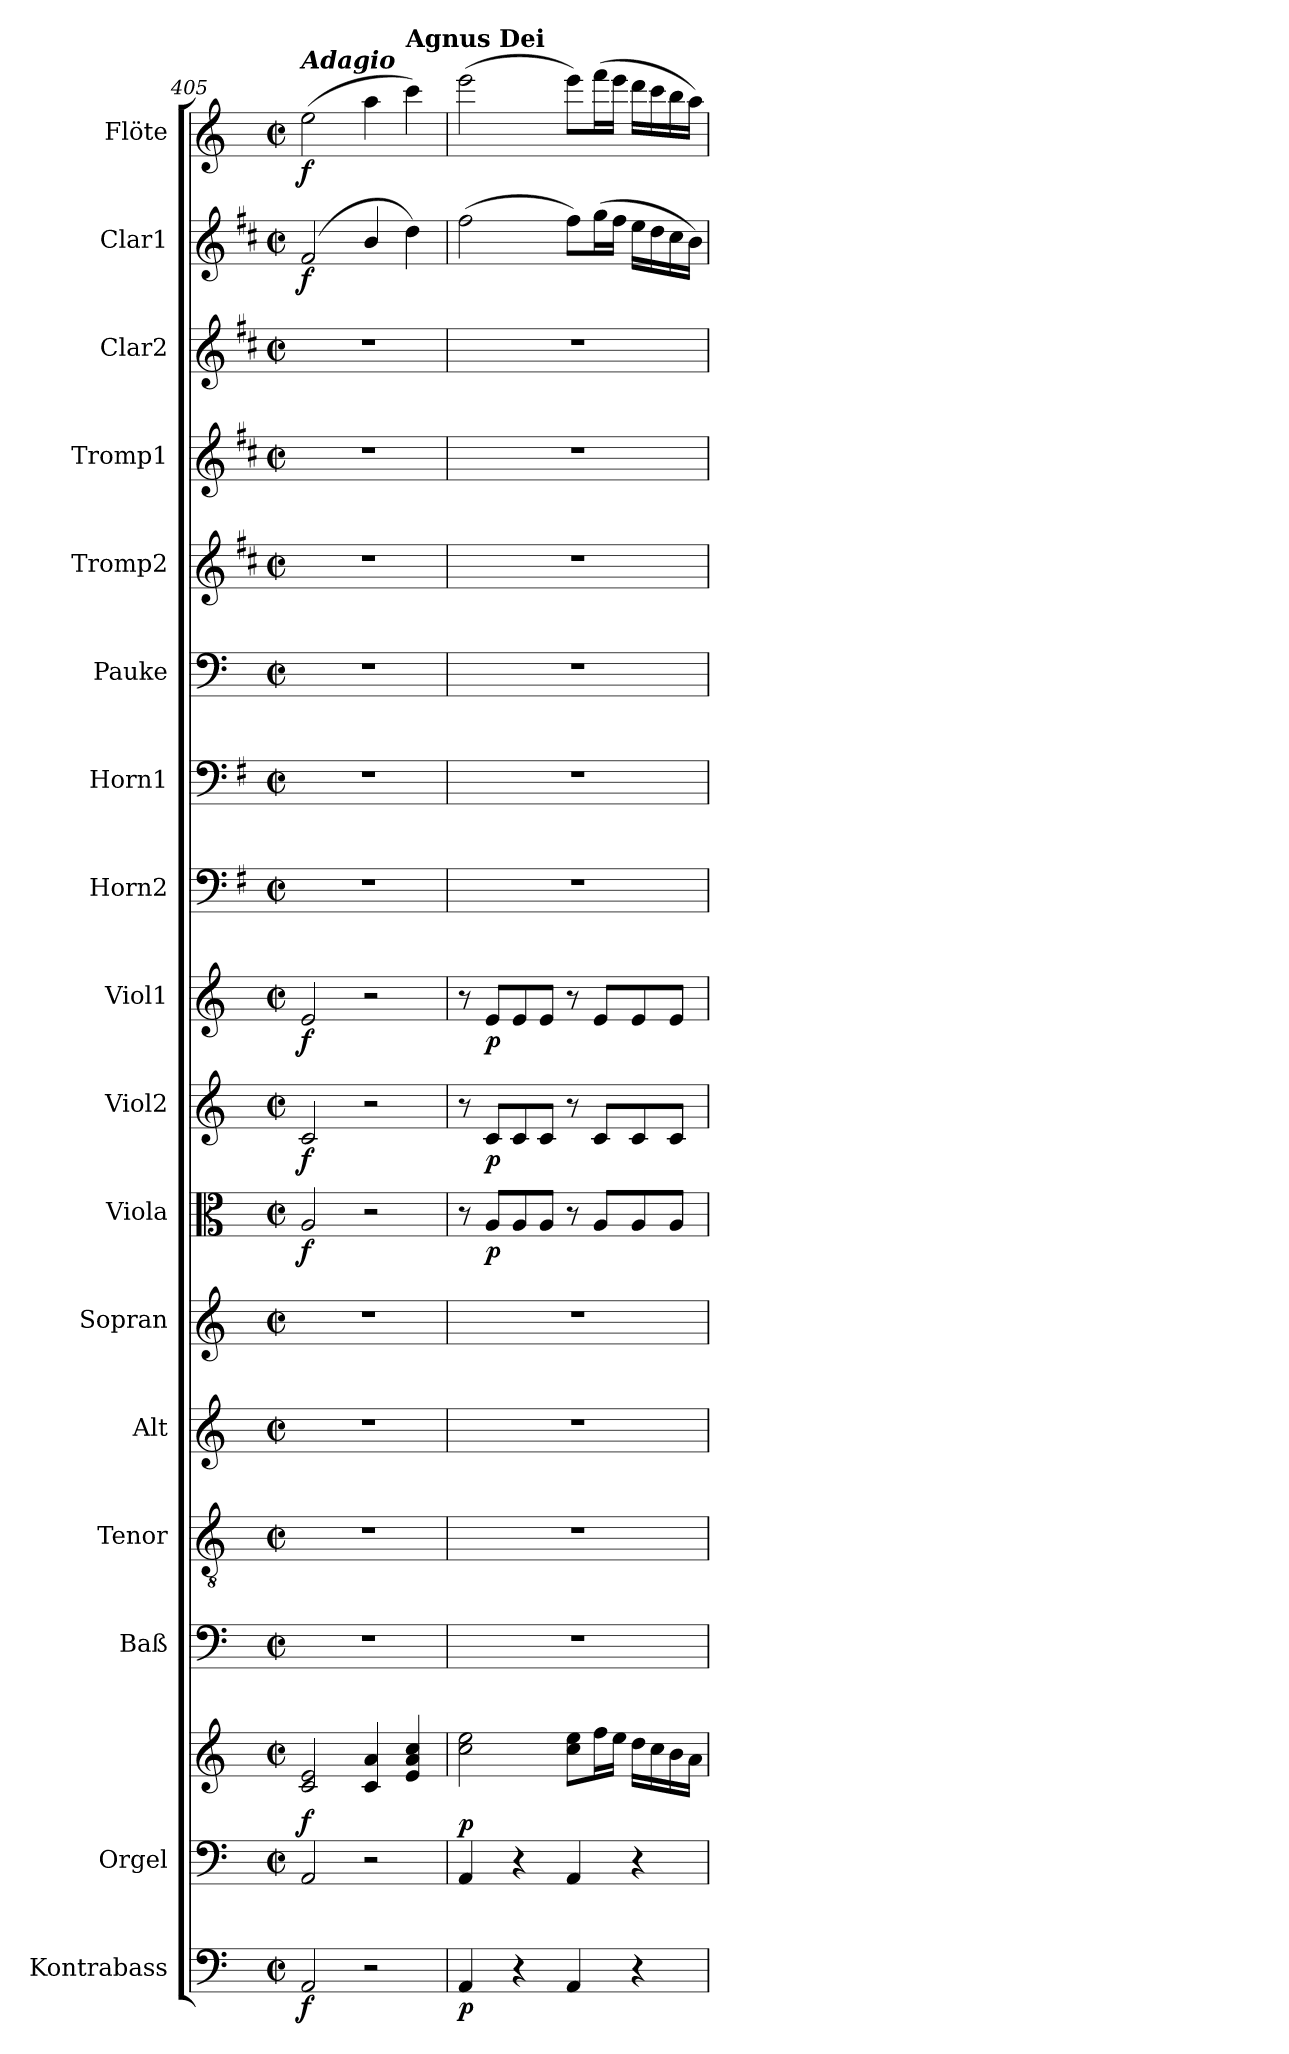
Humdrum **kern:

**kern	**dynam	**kern	**kern	**dynam	**kern	**kern	**kern	**kern	**kern	**dynam	**kern	**dynam	**kern	**dynam	**kern	**kern	**kern	**kern	**kern	**kern	**kern	**dynam	**kern	**dynam
*part17	*part17	*part16	*part16	*part16	*part15	*part14	*part13	*part12	*part11	*part11	*part10	*part10	*part9	*part9	*part8	*part7	*part6	*part5	*part4	*part3	*part2	*part2	*part1	*part1
*staff18	*staff18	*staff17	*staff16	*staff16/17	*staff15	*staff14	*staff13	*staff12	*staff11	*staff11	*staff10	*staff10	*staff9	*staff9	*staff8	*staff7	*staff6	*staff5	*staff4	*staff3	*staff2	*staff2	*staff1	*staff1
*I"Kontrabass	*	*I"Orgel	*	*	*I"Baß	*I"Tenor	*I"Alt	*I"Sopran	*I"Viola	*	*I"Viol2	*	*I"Viol1	*	*I"Horn2	*I"Horn1	*I"Pauke	*I"Tromp2	*I"Tromp1	*I"Clar2	*I"Clar1	*	*I"Flöte	*
*I'Kb	*	*	*	*	*I'B	*I'T	*I'A	*I'S	*I'Vla	*	*I'Vl2	*	*I'Vl1	*	*I'Hr2	*I'Hr1	*I'Pk	*I'Tr2	*I'Tr1	*I'Cl2	*I'Cl1	*	*I'Fl	*
!!LO:PB:g=z
*clefF4	*	*clefF4	*clefG2	*	*clefF4	*clefGv2	*clefG2	*clefG2	*clefC3	*	*clefG2	*	*clefG2	*	*clefF4	*clefF4	*clefF4	*clefG2	*clefG2	*clefG2	*clefG2	*	*clefG2	*
*ITrd7c12	*	*	*	*	*	*	*	*	*	*	*	*	*	*	*ITrd4c7	*ITrd4c7	*	*ITrd1c2	*ITrd1c2	*ITrd1c2	*ITrd1c2	*	*	*
*k[]	*	*k[]	*k[]	*	*k[]	*k[]	*k[]	*k[]	*k[]	*	*k[]	*	*k[]	*	*k[]	*k[]	*k[]	*k[]	*k[]	*k[]	*k[]	*	*k[]	*
*C:	*	*C:	*C:	*	*C:	*C:	*C:	*C:	*C:	*	*C:	*	*C:	*	*C:	*C:	*C:	*C:	*C:	*C:	*C:	*	*C:	*
*M2/2	*	*M2/2	*M2/2	*	*M2/2	*M2/2	*M2/2	*M2/2	*M2/2	*	*M2/2	*	*M2/2	*	*M2/2	*M2/2	*M2/2	*M2/2	*M2/2	*M2/2	*M2/2	*	*M2/2	*
*met(c|)	*	*met(c|)	*met(c|)	*	*met(c|)	*met(c|)	*met(c|)	*met(c|)	*met(c|)	*	*met(c|)	*	*met(c|)	*	*met(c|)	*met(c|)	*met(c|)	*met(c|)	*met(c|)	*met(c|)	*met(c|)	*	*met(c|)	*
=405	=405	=405	=405	=405	=405	=405	=405	=405	=405	=405	=405	=405	=405	=405	=405	=405	=405	=405	=405	=405	=405	=405	=405	=405
!	!	!	!	!	!	!	!	!	!	!	!	!	!	!	!	!	!	!	!	!	!	!	!LO:TX:a:Bi:t=Adagio	!
!	!LO:DY:b	!	!	!LO:DY:a=2	!	!	!	!	!	!LO:DY:b	!	!LO:DY:b	!	!LO:DY:b	!	!	!	!	!	!	!	!LO:DY:b	!	!LO:DY:b
2AAA/	f	2AA/	2c/ 2e/	f	1r	1r	1r	1r	2A/	f	2c/	f	2e/	f	1r	1r	1r	1r	1r	1r	(<2e/	f	(>2ee\	f
2r	.	2r	4c/ 4a/	.	.	.	.	.	2r	.	2r	.	2r	.	.	.	.	.	.	.	4a/	.	4aa\	.
!	!	!	!	!	!	!	!	!	!	!	!	!	!	!	!	!	!	!	!	!	!	!	!LO:TX:a:B:t=Agnus Dei	!
.	.	.	4e/ 4a/ 4cc/	.	.	.	.	.	.	.	.	.	.	.	.	.	.	.	.	.	4cc\)	.	4ccc\)	.
=406	=406	=406	=406	=406	=406	=406	=406	=406	=406	=406	=406	=406	=406	=406	=406	=406	=406	=406	=406	=406	=406	=406	=406	=406
!	!LO:DY:b	!	!	!LO:DY:a=2	!	!	!	!	!	!	!	!	!	!	!	!	!	!	!	!	!	!	!	!
4AAA/	p	4AA/	2cc\ 2ee\	p	1r	1r	1r	1r	8r	.	8r	.	8r	.	1r	1r	1r	1r	1r	1r	(>2ee\	.	(>2eee\	.
!	!	!	!	!	!	!	!	!	!	!LO:DY:b	!	!LO:DY:b	!	!LO:DY:b	!	!	!	!	!	!	!	!	!	!
.	.	.	.	.	.	.	.	.	8A/L	p	8c/L	p	8e/L	p	.	.	.	.	.	.	.	.	.	.
4r	.	4r	.	.	.	.	.	.	8A/	.	8c/	.	8e/	.	.	.	.	.	.	.	.	.	.	.
.	.	.	.	.	.	.	.	.	8A/J	.	8c/J	.	8e/J	.	.	.	.	.	.	.	.	.	.	.
4AAA/	.	4AA/	8cc\ 8ee\L	.	.	.	.	.	8r	.	8r	.	8r	.	.	.	.	.	.	.	8ee\L)	.	8eee\L)	.
.	.	.	16ff\L	.	.	.	.	.	8A/L	.	8c/L	.	8e/L	.	.	.	.	.	.	.	(>16ff\L	.	(>16fff\L	.
.	.	.	16ee\JJ	.	.	.	.	.	.	.	.	.	.	.	.	.	.	.	.	.	16ee\JJ	.	16eee\JJ	.
4r	.	4r	16dd\LL	.	.	.	.	.	8A/	.	8c/	.	8e/	.	.	.	.	.	.	.	16dd\LL	.	16ddd\LL	.
.	.	.	16cc\	.	.	.	.	.	.	.	.	.	.	.	.	.	.	.	.	.	16cc\	.	16ccc\	.
.	.	.	16b\	.	.	.	.	.	8A/J	.	8c/J	.	8e/J	.	.	.	.	.	.	.	16b\	.	16bb\	.
.	.	.	16a\JJ	.	.	.	.	.	.	.	.	.	.	.	.	.	.	.	.	.	16a\JJ)	.	16aa\JJ)	.
=	=	=	=	=	=	=	=	=	=	=	=	=	=	=	=	=	=	=	=	=	=	=	=	=
*-	*-	*-	*-	*-	*-	*-	*-	*-	*-	*-	*-	*-	*-	*-	*-	*-	*-	*-	*-	*-	*-	*-	*-	*-
